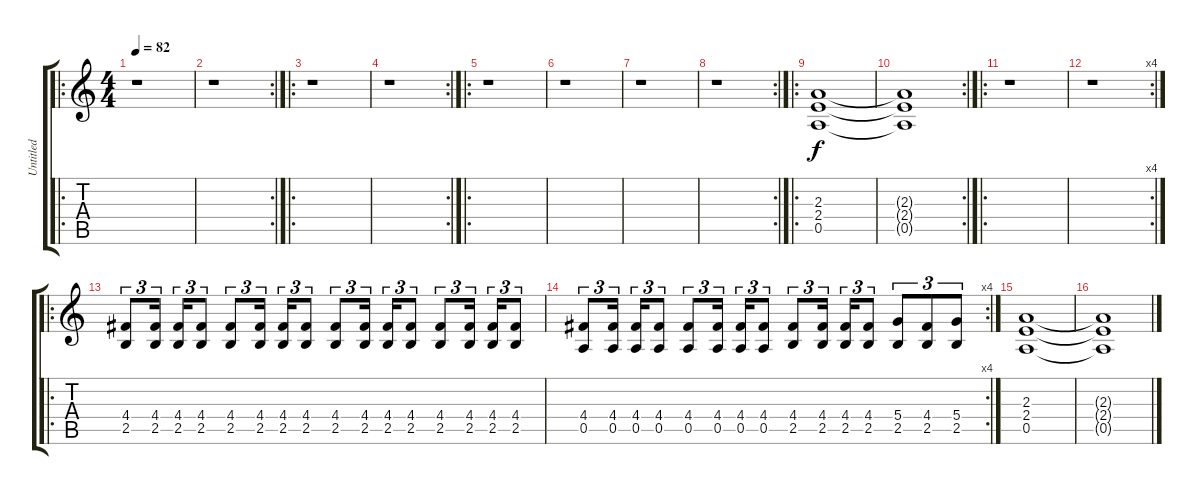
\track ("Untitled" "Untitled") {instrument distortionguitar}
\staff {score tabs}
\tuning (E4 B3 G3 D3 A2 E2) {hide}
\ro
\ts (4 4)
\tempo 82
\clef g2
\ks c
r.1{dy f instrument distortionguitar} |
\rc 2
r.1 |
\ro
r.1 |
\rc 2
r.1 |
\ro
r.1 |
r.1 |
r.1 |
\rc 2
r.1 |
\ro
(2.3 2.4 0.5).1 |
\rc 2
(2.3{t} 2.4{t} 0.5{t}).1 |
\ro
r.1 |
\rc 4
r.1 |
\ro
(4.4 2.5).8{tu (3 2)} (4.4 2.5).16{tu (3 2)} (4.4 2.5).16{tu (3 2)} (4.4 2.5).8{tu (3 2)} (4.4 2.5).8{tu (3 2)} (4.4 2.5).16{tu (3 2)} (4.4 2.5).16{tu (3 2)} (4.4 2.5).8{tu (3 2)} (4.4 2.5).8{tu (3 2)} (4.4 2.5).16{tu (3 2)} (4.4 2.5).16{tu (3 2)} (4.4 2.5).8{tu (3 2)} (4.4 2.5).8{tu (3 2)} (4.4 2.5).16{tu (3 2)} (4.4 2.5).16{tu (3 2)} (4.4 2.5).8{tu (3 2)} |
\rc 4
(4.4 0.5).8{tu (3 2)} (4.4 0.5).16{tu (3 2)} (4.4 0.5).16{tu (3 2)} (4.4 0.5).8{tu (3 2)} (4.4 0.5).8{tu (3 2)} (4.4 0.5).16{tu (3 2)} (4.4 0.5).16{tu (3 2)} (4.4 0.5).8{tu (3 2)} (4.4 2.5).8{tu (3 2)} (4.4 2.5).16{tu (3 2)} (4.4 2.5).16{tu (3 2)} (4.4 2.5).8{tu (3 2)} (5.4 2.5).8{tu (3 2)} (4.4 2.5).8{tu (3 2)} (5.4 2.5).8{tu (3 2)} |
(2.3 2.4 0.5).1 |
(2.3{t} 2.4{t} 0.5{t}).1
